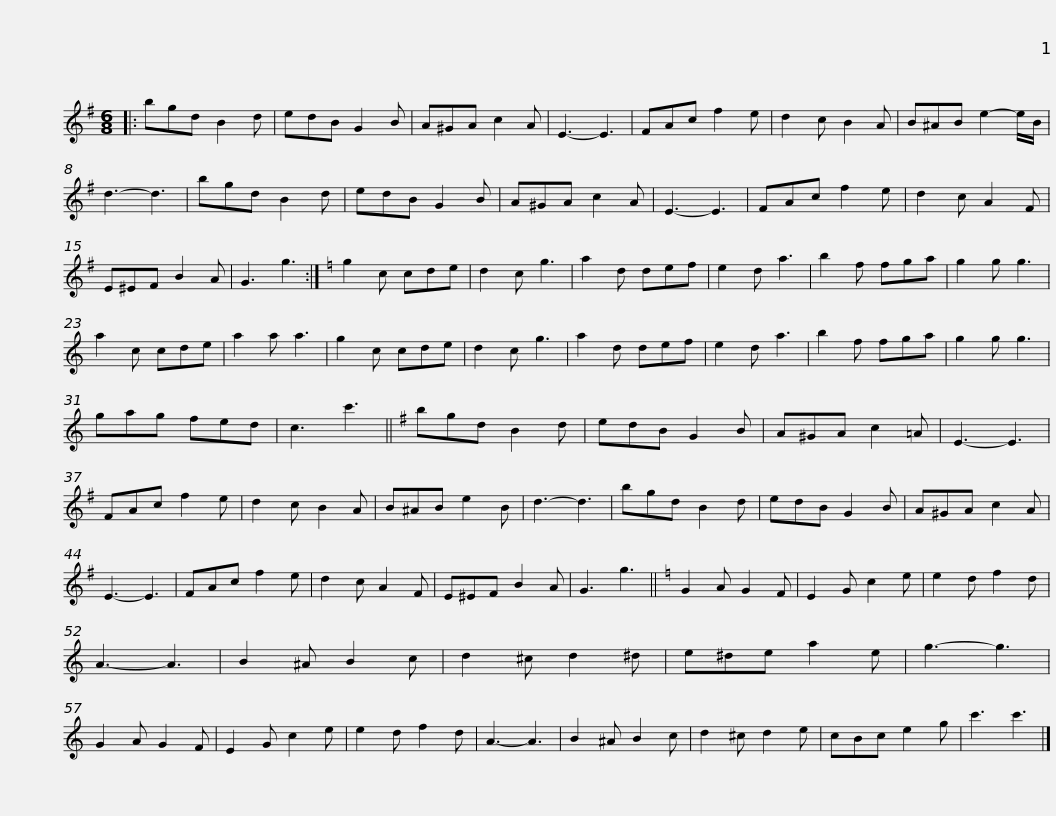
X:1
L:1/8
M:6/8
I:linebreak $
K:G
V:1 treble
V:1
|: bgd B2 d | edB G2 B | A^GA c2 A | E3- E3 | FAc f2 e | %5
 d2 c B2 A | B^AB e2- e/B/ | d3- d3 |$ bgd B2 d | edB G2 B | %10
 A^GA c2 A | E3- E3 | FAc f2 e | d2 c A2 F | E^EF B2 A | %15
 G3 g3 :|$[K:C] g2 c cde | d2 c g3 | a2 d def | e2 d a3 | %20
 b2 f fga | g2 g g3 | a2 c cde | a2 a a3 | g2 c cde | %25
 d2 c g3 |$ a2 d def | e2 d a3 | b2 f fga | g2 g g3 | %30
 gag fed | c3 c'3 ||[K:G] bgd B2 d | edB G2 B | A^GA c2 =A |$ %35
 E3- E3 | FAc f2 e | d2 c B2 A | B^AB e2 B | d3- d3 | %40
 bgd B2 d | edB G2 B | A^GA c2 A | E3- E3 |$ FAc f2 e | %45
 d2 c A2 F | E^EF B2 A | G3 g3 ||[K:C] G2 A G2 F | E2 G c2 e | %50
 e2 d f2 d | A3- A3 | B2 ^A B2 c |$ d2 ^c d2 ^d | e^de a2 e | %55
 g3- g3 | G2 A G2 F | E2 G c2 e | e2 d f2 d | A3- A3 | %60
 B2 ^A B2 c | d2 ^c d2 e |$ cBc e2 g | c'3 c'3 |] %64
